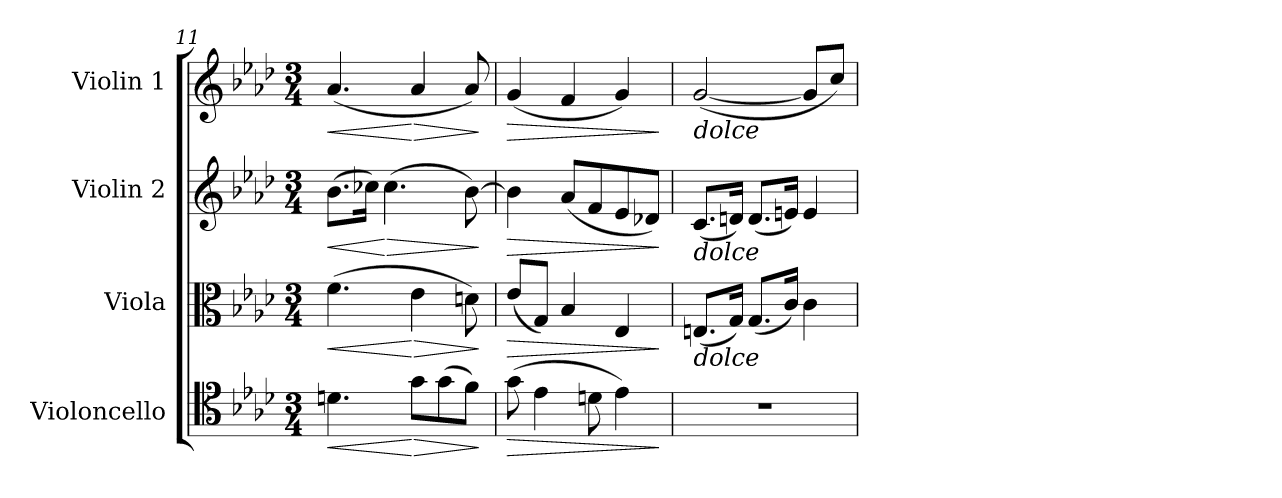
**kern	**dynam	**kern	**dynam	**kern	**dynam	**kern	**dynam
*part4	*part4	*part3	*part3	*part2	*part2	*part1	*part1
*staff4	*staff4	*staff3	*staff3	*staff2	*staff2	*staff1	*staff1
*I"Violoncello	*	*I"Viola	*	*I"Violin 2	*	*I"Violin 1	*
*I'Vc	*	*I'Vla	*	*I'Vln	*	*I'Vln	*
*clefC4	*	*clefC3	*	*clefG2	*	*clefG2	*
*k[b-e-a-d-]	*	*k[b-e-a-d-]	*	*k[b-e-a-d-]	*	*k[b-e-a-d-]	*
*M3/4	*	*M3/4	*	*M3/4	*	*M3/4	*
=11	=11	=11	=11	=11	=11	=11	=11
!	!LO:HP:b	!	!LO:HP:b	!	!LO:HP:b	!	!LO:HP:b
4.dn\	<	(4.f\	<	(8.b-\L	<	(4.a-/	<
.	.	.	.	16cc-X\Jk)	.	.	.
!	!	!	!	!	!LO:HP:n=1:b	!	!
.	.	.	.	(4.cc-\	[ >	.	.
!	!LO:HP:n=1:b	!	!LO:HP:n=1:b	!	!	!	!LO:HP:n=1:b
8g\L	[ >	4e-\	[ >	.	.	4a-/	[ >
(8g\	.	.	.	.	.	.	.
8f\J)	.	8dn\)	.	[8b-\)	.	8a-/)	.
.	]	.	]	.	]	.	]
=12	=12	=12	=12	=12	=12	=12	=12
!	!LO:HP:b	!	!LO:HP:b	!	!LO:HP:b	!	!LO:HP:b
(8g\	>	(8e-/L	>	4b-\]	>	(4g/	>
4e-\	.	8G/J)	.	.	.	.	.
.	.	4B-/	.	(8a-/L	.	4f/	.
8dn\	.	.	.	8f/	.	.	.
4e-\)	.	4E-/	.	8e-/	.	4g/)	.
.	.	.	.	8d-X/J)	.	.	.
.	]	.	]	.	]	.	]
!!LO:LB:g=z
=13	=13	=13	=13	=13	=13	=13	=13
!	!	!	!	!	!	!LO:TX:b:i:t=dolce	!
!	!	!	!	!LO:TX:b:i:t=dolce	!	!	!
!	!	!LO:TX:b:i:t=dolce	!	!	!	!	!
2.r	.	(8.En/L	.	(8.c/L	.	([2g/	.
.	.	16G/Jk)	.	16dn/Jk)	.	.	.
.	.	(8.G/L	.	(8.d/L	.	.	.
.	.	16c/Jk)	.	16en/Jk)	.	.	.
.	.	4c\	.	4e/	.	8g/L]	.
.	.	.	.	.	.	8cc/J)	.
=	=	=	=	=	=	=	=
*-	*-	*-	*-	*-	*-	*-	*-
